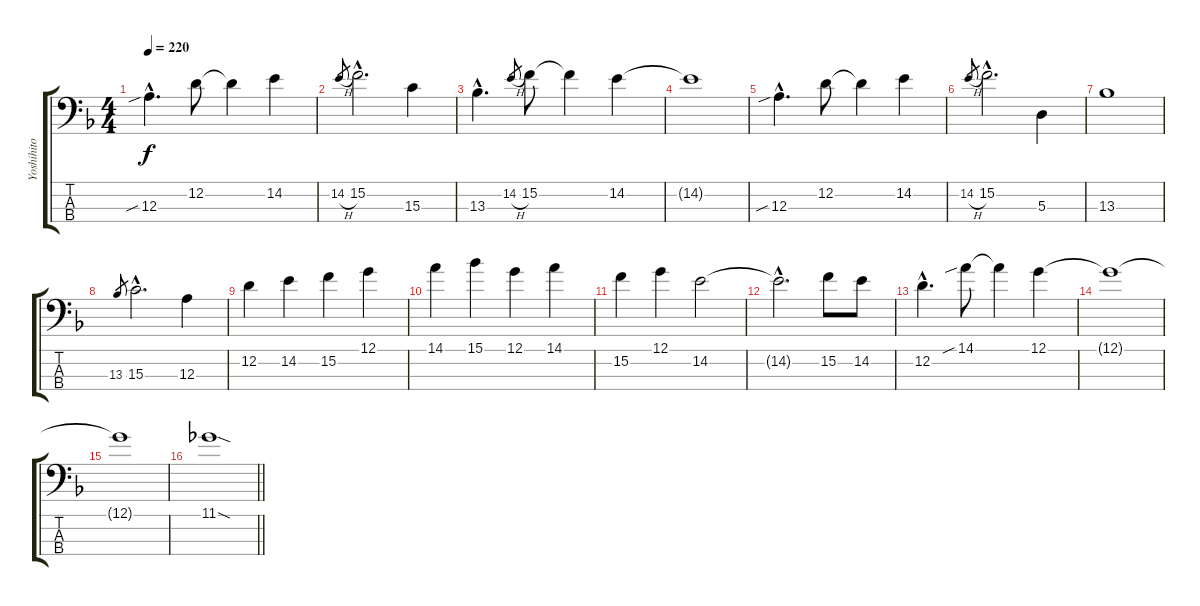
\track ("Yoshihito Onda" "Yoshihito ") {instrument electricbasspick}
\staff {score tabs}
\tuning (G2 D2 A1 E1) {hide}
\ts (4 4)
\tempo 220
\clef f4
\ks f
12.3{sib hac}.4{d dy f instrument electricbasspick} 12.2.8 12.2{t}.4 14.2.4 |
14.2{h}.8{gr} 15.2{hac}.2{d} 15.3.4 |
13.3{hac}.4{d} 14.2{h}.8{gr} 15.2.8 15.2{t}.4 14.2.4 |
14.2{t}.1 |
12.3{sib hac}.4{d} 12.2.8 12.2{t}.4 14.2.4 |
14.2{h}.8{gr} 15.2{hac}.2{d} 5.3.4 |
13.3.1 |
13.3.8{gr} 15.3{hac}.2{d} 12.3.4 |
12.2.4 14.2.4 15.2.4 12.1.4 |
14.1.4 15.1.4 12.1.4 14.1.4 |
15.2.4 12.1.4 14.2.2 |
14.2{hac t}.2{d} 15.2.8 14.2.8 |
12.2{hac}.4{d} 14.1{sib}.8 14.1{t}.4 12.1.4 |
12.1{t}.1 |
12.1{t}.1 |
\barLineRight lightlight
11.1{sod}.1
